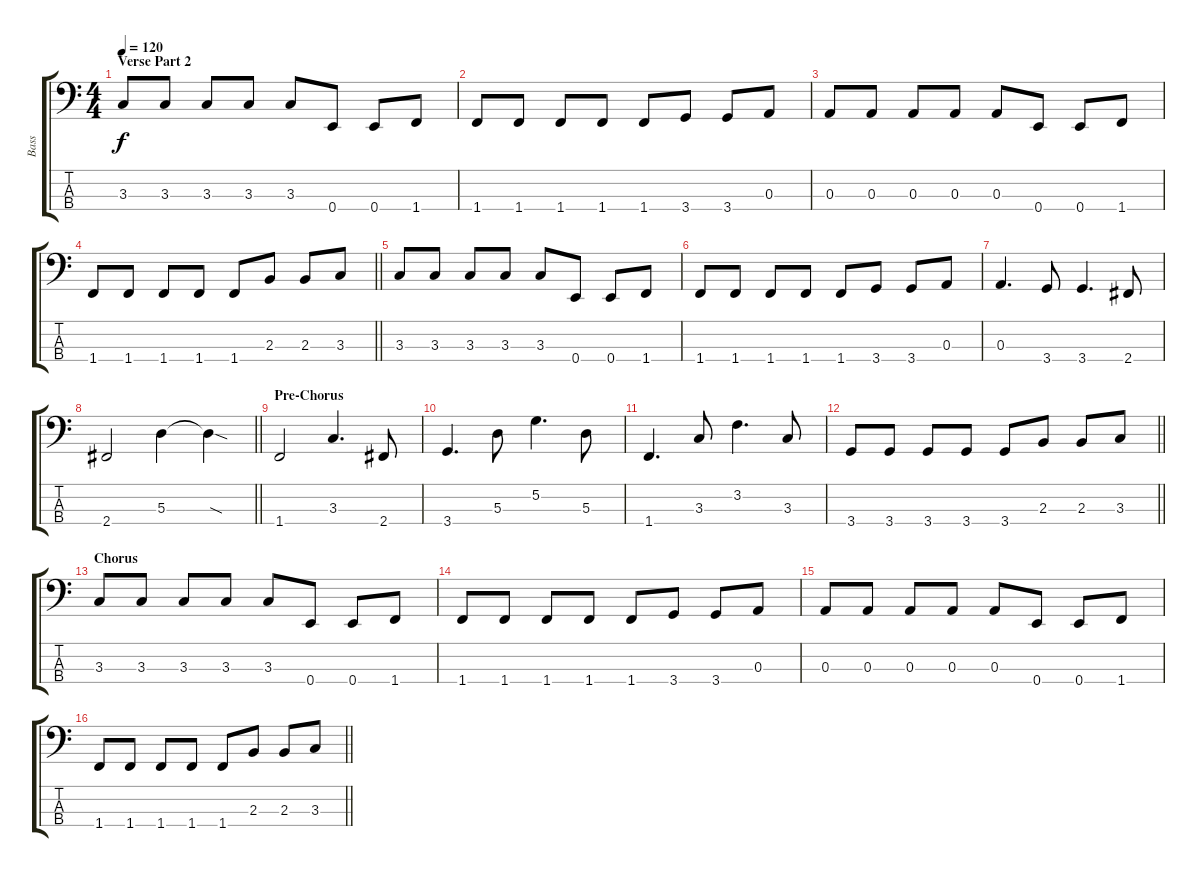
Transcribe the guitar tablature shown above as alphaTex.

\track ("Bass" "Bass") {instrument electricbassfinger}
\staff {score tabs}
\tuning (G2 D2 A1 E1) {hide}
\ts (4 4)
\section ("" "Verse Part 2")
\tempo 120
\clef f4
\ks c
3.3.8{dy f} 3.3.8 3.3.8 3.3.8 3.3.8 0.4.8 0.4.8 1.4.8 |
1.4.8 1.4.8 1.4.8 1.4.8 1.4.8 3.4.8 3.4.8 0.3.8 |
0.3.8 0.3.8 0.3.8 0.3.8 0.3.8 0.4.8 0.4.8 1.4.8 |
\barLineRight lightlight
1.4.8 1.4.8 1.4.8 1.4.8 1.4.8 2.3.8 2.3.8 3.3.8 |
3.3.8 3.3.8 3.3.8 3.3.8 3.3.8 0.4.8 0.4.8 1.4.8 |
1.4.8 1.4.8 1.4.8 1.4.8 1.4.8 3.4.8 3.4.8 0.3.8 |
0.3.4{d} 3.4.8 3.4.4{d} 2.4.8 |
\barLineRight lightlight
2.4.2 5.3.4 5.3{sod t}.4 |
\section ("" "Pre-Chorus")
1.4.2 3.3.4{d} 2.4.8 |
3.4.4{d} 5.3.8 5.2.4{d} 5.3.8 |
1.4.4{d} 3.3.8 3.2.4{d} 3.3.8 |
\barLineRight lightlight
3.4.8 3.4.8 3.4.8 3.4.8 3.4.8 2.3.8 2.3.8 3.3.8 |
\section ("" "Chorus")
3.3.8 3.3.8 3.3.8 3.3.8 3.3.8 0.4.8 0.4.8 1.4.8 |
1.4.8 1.4.8 1.4.8 1.4.8 1.4.8 3.4.8 3.4.8 0.3.8 |
0.3.8 0.3.8 0.3.8 0.3.8 0.3.8 0.4.8 0.4.8 1.4.8 |
\barLineRight lightlight
1.4.8 1.4.8 1.4.8 1.4.8 1.4.8 2.3.8 2.3.8 3.3.8
